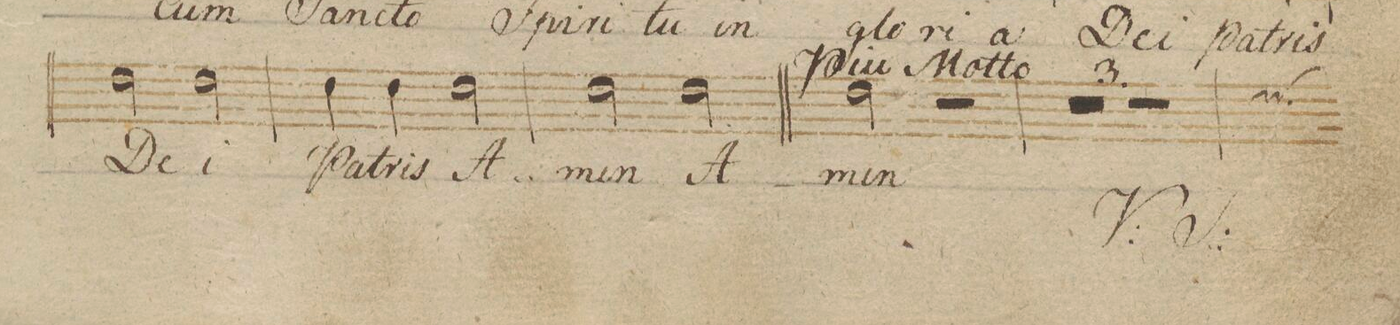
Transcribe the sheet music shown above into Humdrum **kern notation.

**kern	**text	**dynam
*I"Basso.	*	*
*clefF4	*	*
*k[b-]	*	*
*met(c)	*	*
*M4/4	*	*
2F\	De-	.
2F\	-i	.
=158	=158	=158
4F\	Pa-	.
4F\	-tris	.
2F\	A-	.
=159	=159	=159
2F\	-men	.
2F\	A-	.
=160||	=160||	=160||
2F\	-men	.
2r	.	.
=161	=161	=161
0r	.	.
=162	=162	=162
=163	=163	=163
1r	.	.
*custos:F	*	*
=164	=164	=164
*-	*-	*-
